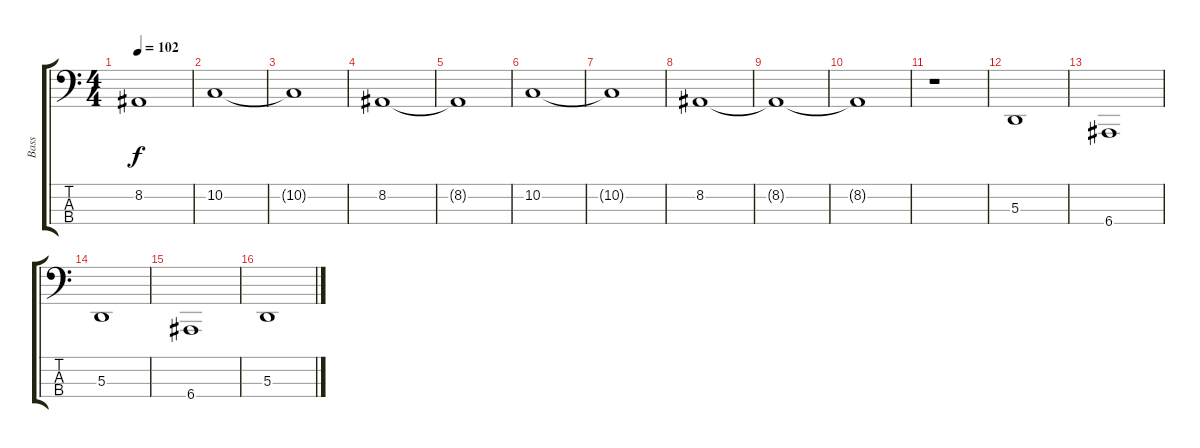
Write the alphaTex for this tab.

\track ("Bass" "Bass") {instrument lead8bassandlead}
\staff {score tabs}
\tuning (G2 D2 A1 E1) {hide}
\ts (4 4)
\tempo 102
\clef f4
\ks c
8.2{t}.1{dy f} |
10.2.1 |
10.2{t}.1 |
8.2.1 |
8.2{t}.1 |
10.2.1 |
10.2{t}.1 |
8.2.1 |
8.2{t}.1 |
8.2{t}.1 |
r.1 |
5.3.1 |
6.4.1 |
5.3.1 |
6.4.1 |
5.3.1
